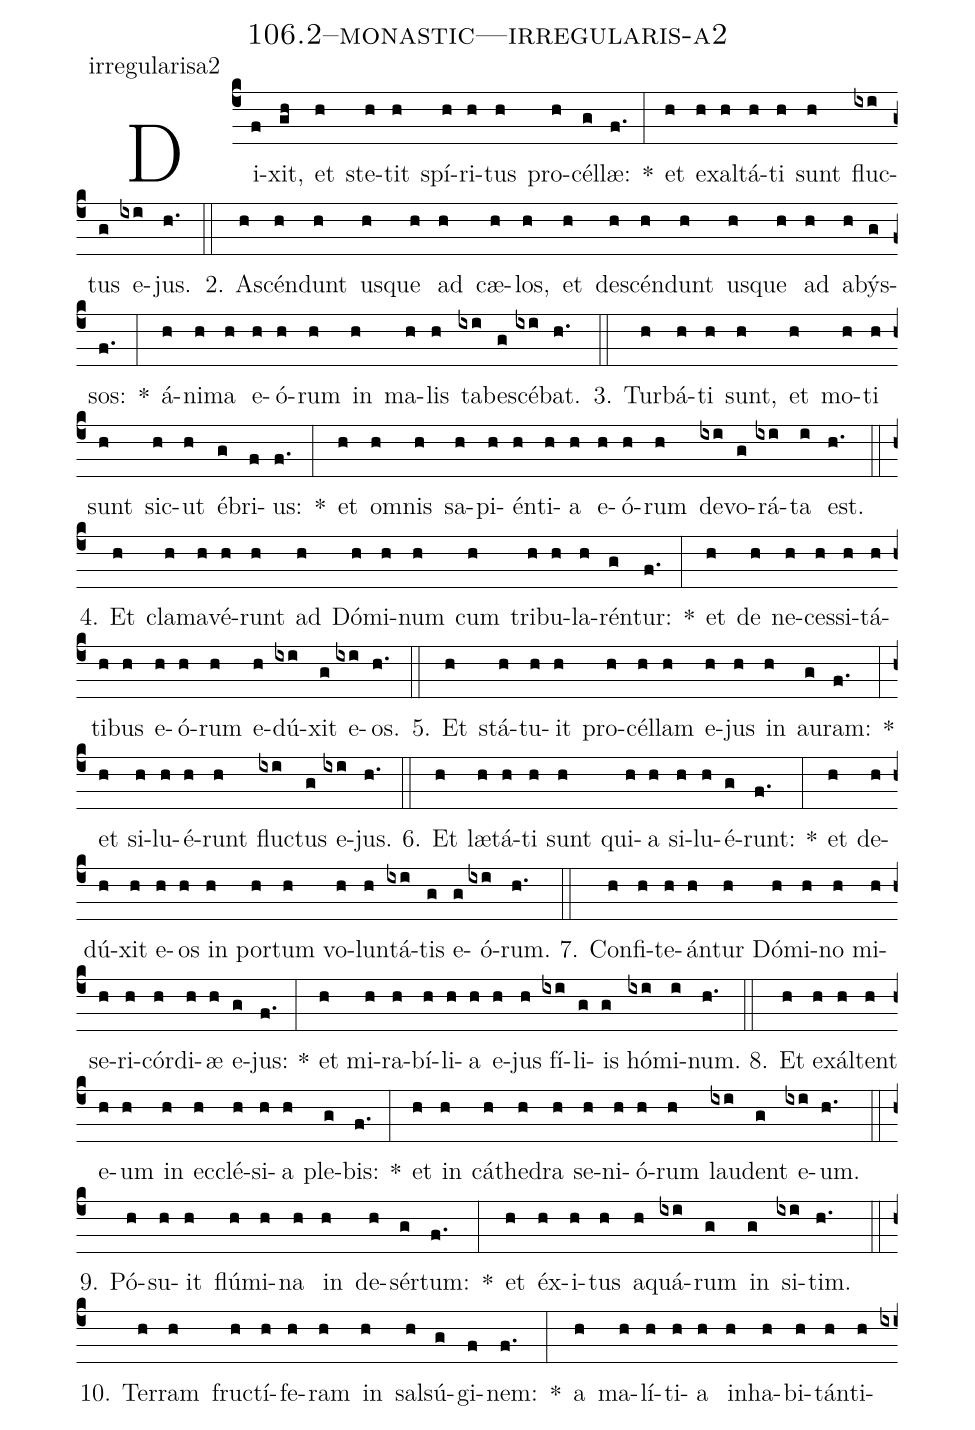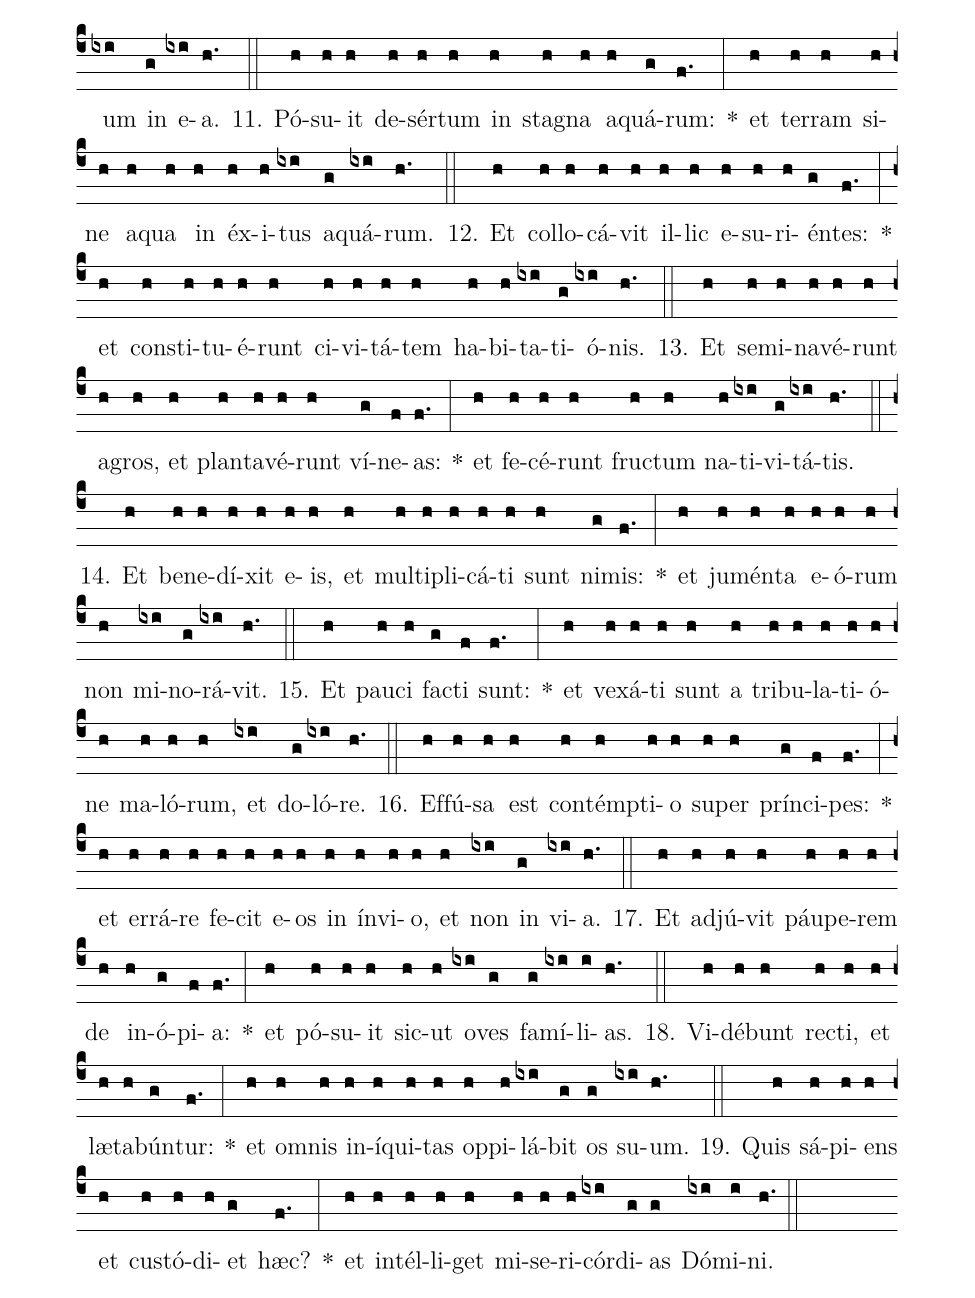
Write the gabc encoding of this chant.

name: 106.2--monastic---irregularis-a2;
annotation: irregularisa2;
%%
(c4)Di(f)xit,(gh) et(h) ste(h)tit(h) spí(h)ri(h)tus(h) pro(h)cél(g)læ:(f.) *(:) et(h) ex(h)al(h)tá(h)ti(h) sunt(h) fluc(ixi)tus(g) e(ixi)jus.(h.) (::)
2. A(h)scén(h)dunt(h) us(h)que(h) ad(h) cæ(h)los,(h) et(h) de(h)scén(h)dunt(h) us(h)que(h) ad(h) a(h)býs(g)sos:(f.) *(:) á(h)ni(h)ma(h) e(h)ó(h)rum(h) in(h) ma(h)lis(h) ta(ixi)be(g)scé(ixi)bat.(h.) (::)
3. Tur(h)bá(h)ti(h) sunt,(h) et(h) mo(h)ti(h) sunt(h) sic(h)ut(h) é(g)bri(f)us:(f.) *(:) et(h) om(h)nis(h) sa(h)pi(h)én(h)ti(h)a(h) e(h)ó(h)rum(h) de(ixi)vo(g)rá(ixi)ta(i) est.(h.) (::)
4. Et(h) cla(h)ma(h)vé(h)runt(h) ad(h) Dó(h)mi(h)num(h) cum(h) tri(h)bu(h)la(h)rén(g)tur:(f.) *(:) et(h) de(h) ne(h)ces(h)si(h)tá(h)ti(h)bus(h) e(h)ó(h)rum(h) e(h)dú(ixi)xit(g) e(ixi)os.(h.) (::)
5. Et(h) stá(h)tu(h)it(h) pro(h)cél(h)lam(h) e(h)jus(h) in(h) au(g)ram:(f.) *(:) et(h) si(h)lu(h)é(h)runt(h) fluc(ixi)tus(g) e(ixi)jus.(h.) (::)
6. Et(h) læ(h)tá(h)ti(h) sunt(h) qui(h)a(h) si(h)lu(h)é(g)runt:(f.) *(:) et(h) de(h)dú(h)xit(h) e(h)os(h) in(h) por(h)tum(h) vo(h)lun(h)tá(ixi)tis(g) e(g)ó(ixi)rum.(h.) (::)
7. Con(h)fi(h)te(h)án(h)tur(h) Dó(h)mi(h)no(h) mi(h)se(h)ri(h)cór(h)di(h)æ(h) e(g)jus:(f.) *(:) et(h) mi(h)ra(h)bí(h)li(h)a(h) e(h)jus(h) fí(ixi)li(g)is(g) hó(ixi)mi(i)num.(h.) (::)
8. Et(h) ex(h)ál(h)tent(h) e(h)um(h) in(h) ec(h)clé(h)si(h)a(h) ple(g)bis:(f.) *(:) et(h) in(h) cá(h)the(h)dra(h) se(h)ni(h)ó(h)rum(h) lau(ixi)dent(g) e(ixi)um.(h.) (::)
9. Pó(h)su(h)it(h) flú(h)mi(h)na(h) in(h) de(h)sér(g)tum:(f.) *(:) et(h) éx(h)i(h)tus(h) a(h)quá(ixi)rum(g) in(g) si(ixi)tim.(h.) (::)
10. Ter(h)ram(h) fruc(h)tí(h)fe(h)ram(h) in(h) sal(h)sú(g)gi(f)nem:(f.) *(:) a(h) ma(h)lí(h)ti(h)a(h) in(h)ha(h)bi(h)tán(h)ti(h)um(ixi) in(g) e(ixi)a.(h.) (::)
11. Pó(h)su(h)it(h) de(h)sér(h)tum(h) in(h) sta(h)gna(h) a(h)quá(g)rum:(f.) *(:) et(h) ter(h)ram(h) si(h)ne(h) a(h)qua(h) in(h) éx(h)i(h)tus(ixi) a(g)quá(ixi)rum.(h.) (::)
12. Et(h) col(h)lo(h)cá(h)vit(h) il(h)lic(h) e(h)su(h)ri(h)én(g)tes:(f.) *(:) et(h) con(h)sti(h)tu(h)é(h)runt(h) ci(h)vi(h)tá(h)tem(h) ha(h)bi(h)ta(ixi)ti(g)ó(ixi)nis.(h.) (::)
13. Et(h) se(h)mi(h)na(h)vé(h)runt(h) a(h)gros,(h) et(h) plan(h)ta(h)vé(h)runt(h) ví(g)ne(f)as:(f.) *(:) et(h) fe(h)cé(h)runt(h) fruc(h)tum(h) na(h)ti(ixi)vi(g)tá(ixi)tis.(h.) (::)
14. Et(h) be(h)ne(h)dí(h)xit(h) e(h)is,(h) et(h) mul(h)ti(h)pli(h)cá(h)ti(h) sunt(h) ni(g)mis:(f.) *(:) et(h) ju(h)mén(h)ta(h) e(h)ó(h)rum(h) non(h) mi(ixi)no(g)rá(ixi)vit.(h.) (::)
15. Et(h) pau(h)ci(h) fac(g)ti(f) sunt:(f.) *(:) et(h) ve(h)xá(h)ti(h) sunt(h) a(h) tri(h)bu(h)la(h)ti(h)ó(h)ne(h) ma(h)ló(h)rum,(h) et(ixi) do(g)ló(ixi)re.(h.) (::)
16. Ef(h)fú(h)sa(h) est(h) con(h)témp(h)ti(h)o(h) su(h)per(h) prín(g)ci(f)pes:(f.) *(:) et(h) er(h)rá(h)re(h) fe(h)cit(h) e(h)os(h) in(h) ín(h)vi(h)o,(h) et(h) non(ixi) in(g) vi(ixi)a.(h.) (::)
17. Et(h) ad(h)jú(h)vit(h) páu(h)pe(h)rem(h) de(h) in(h)ó(g)pi(f)a:(f.) *(:) et(h) pó(h)su(h)it(h) sic(h)ut(h) o(ixi)ves(g) fa(g)mí(ixi)li(i)as.(h.) (::)
18. Vi(h)dé(h)bunt(h) rec(h)ti,(h) et(h) læ(h)ta(h)bún(g)tur:(f.) *(:) et(h) om(h)nis(h) in(h)í(h)qui(h)tas(h) op(h)pi(h)lá(ixi)bit(g) os(g) su(ixi)um.(h.) (::)
19. Quis(h) sá(h)pi(h)ens(h) et(h) cus(h)tó(h)di(h)et(g) hæc?(f.) *(:) et(h) in(h)tél(h)li(h)get(h) mi(h)se(h)ri(h)cór(ixi)di(g)as(g) Dó(ixi)mi(i)ni.(h.) (::)
